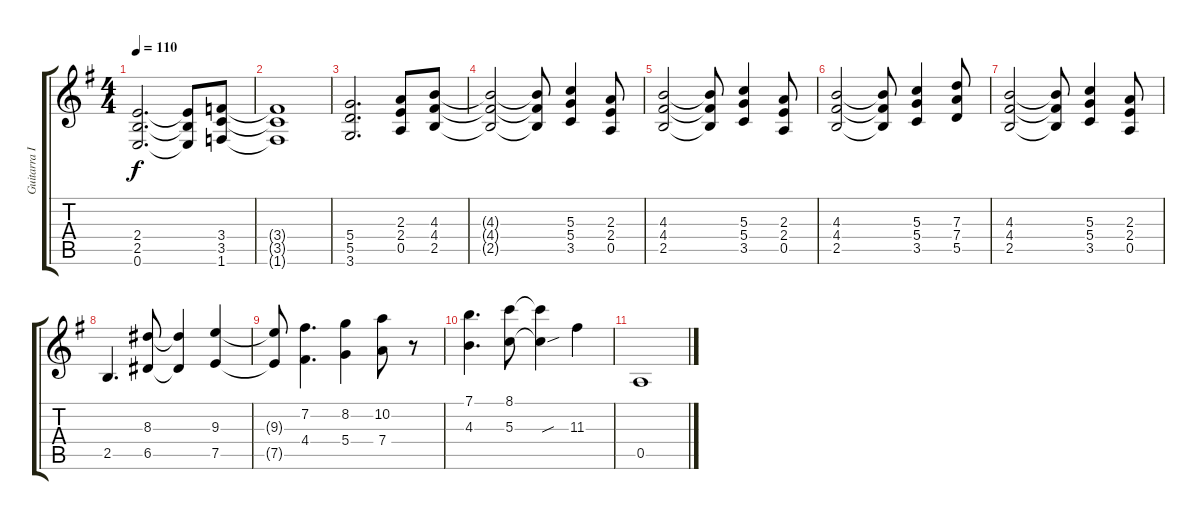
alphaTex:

\track ("Guitarra II" "Guitarra I") {instrument distortionguitar}
\staff {score tabs}
\tuning (E4 B3 G3 D3 A2 E2) {hide}
\ts (4 4)
\tempo 110
\clef g2
\ks g
(2.4{t} 2.5{t} 0.6{t}).2{d dy f} (2.4{t} 2.5{t} 0.6{t}).8 (3.4 3.5 1.6).8 |
(3.4{t} 3.5{t} 1.6{t}).1 |
(5.4 5.5 3.6).2{d} (2.3 2.4 0.5).8 (4.3 4.4 2.5).8 |
(4.3{t} 4.4{t} 2.5{t}).2 (4.3{t} 4.4{t} 2.5{t}).8 (5.3 5.4 3.5).4 (2.3 2.4 0.5).8 |
(4.3 4.4 2.5).2 (4.3{t} 4.4{t} 2.5{t}).8 (5.3 5.4 3.5).4 (2.3 2.4 0.5).8 |
(4.3 4.4 2.5).2 (4.3{t} 4.4{t} 2.5{t}).8 (5.3 5.4 3.5).4 (7.3 7.4 5.5).8 |
(4.3 4.4 2.5).2 (4.3{t} 4.4{t} 2.5{t}).8 (5.3 5.4 3.5).4 (2.3 2.4 0.5).8 |
2.5.4{d} (8.3 6.5).8 (8.3{t} 6.5{t}).4 (9.3 7.5).4 |
(9.3{t} 7.5{t}).8 (7.2 4.4).4{d} (8.2 5.4).4 (10.2 7.4).8 r.8 |
(7.1 4.3).4{d} (8.1 5.3).8 (8.1{t} 5.3{sou t}).4 11.3.4 |
0.5.1
